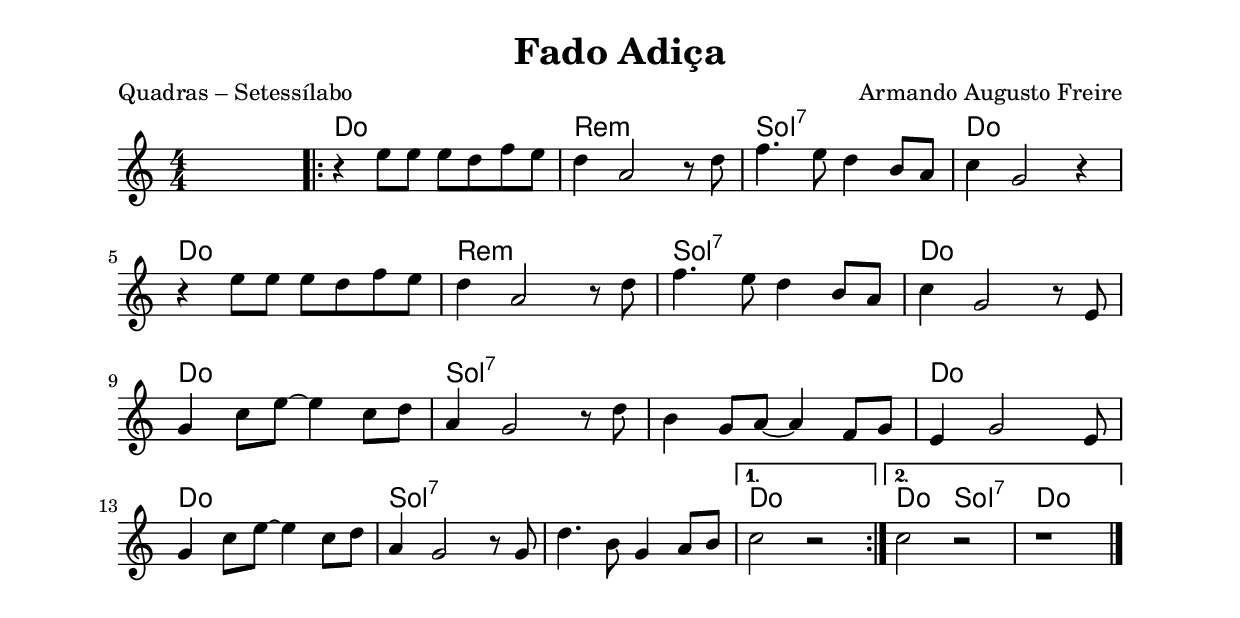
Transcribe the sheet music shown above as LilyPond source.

% Fado Adiça
% Engraved by Joan Josep Ordinas Rosa <jordinas@gmail.com> 

\version "2.19.36"
\language portugues

% Fado Adiça
% Engraved by Joan Josep Ordinas Rosa <jordinas@gmail.com> 

\version "2.19.36"
\language portugues

%%%%%%%%%%%%%%%%%%%%%%%%%%%%%%%%%%%%%%%%%%%%%%%%%%%%%%%%%%%%%%%%%%%%%%%%
% Page setup
%%%%%%%%%%%%%%%%%%%%%%%%%%%%%%%%%%%%%%%%%%%%%%%%%%%%%%%%%%%%%%%%%%%%%%%%

\paper {
  #(set-paper-size "a4")
  top-margin = 25\mm
  bottom-margin = 20\mm
  left-margin = 20\mm
  line-width =  170\mm
  ragged-bottom = ##t
}

\header {
  title = "Fado Adiça"
  composer = "Armando Augusto Freire"
  poet = "Quadras – Setessílabo"
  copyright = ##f
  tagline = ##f
}

MːStave = {
  \clef treble
  \key do \major
  \numericTimeSignature
  \time 4/4
}

MːTablature = {
  \clef tab
  \key do \major
  \numericTimeSignature
  \time 4/4
}

% EOF

% Fado Adiça
% Engraved by Joan Josep Ordinas Rosa <jordinas@gmail.com> 

\version "2.19.36"
\language portugues

%%%%%%%%%%%%%%%%%%%%%%%%%%%%%%%%%%%%%%%%%%%%%%%%%%%%%%%%%%%%%%%%%%%%%%%%
% Melody
%%%%%%%%%%%%%%%%%%%%%%%%%%%%%%%%%%%%%%%%%%%%%%%%%%%%%%%%%%%%%%%%%%%%%%%%

MːMelody = \relative do'' {
  s1
  \repeat volta 2 {
    \set Score.currentBarNumber = #1
    r4 mi8 mi mi re fa mi | re4 la2 r8 re | fa4. mi8 re4 si8 la | do4 sol2 r4 |
    r4 mi'8 mi mi re fa mi | re4 la2 r8 re | fa4. mi8 re4 si8 la | do4 sol2 r8 mi |
    sol4 do8 mi~ mi4 do8 re | la4 sol2 r8 re' | si4 sol8 la~ la4 fa8 sol | mi4 sol2 s8 mi |
    sol4 do8 mi~ mi4 do8 re | la4 sol2 r8 sol  | re'4. si8 sol4 la8 si |
  }
  \alternative {
    { do2 r2 }
    { do2 r2 r1 \bar "|." }
  }
}

% Desired measures for line
MːBreaks = \notemode {
  s1
  \repeat volta 2 {
    s1 * 4 \break
    s1 * 4 \break
    s1 * 4 \break
    s1 * 3
  }
  \alternative {
    { s1 }
    { s1 s1 }
  }
}

% EOF

% Fado Adiça
% Engraved by Joan Josep Ordinas Rosa <jordinas@gmail.com> 

\version "2.19.36"
\language portugues

%%%%%%%%%%%%%%%%%%%%%%%%%%%%%%%%%%%%%%%%%%%%%%%%%%%%%%%%%%%%%%%%%%%%%%%%
% Basic harmony
%%%%%%%%%%%%%%%%%%%%%%%%%%%%%%%%%%%%%%%%%%%%%%%%%%%%%%%%%%%%%%%%%%%%%%%%

MːHarmony = \chordmode {
  \set chordChanges = ##t
  s1
  \repeat volta 2 {
   do1 re1:m sol1:7 do1
   do1 re1:m sol1:7 do1
   do1 sol1:7 sol1:7 do1
   do1 sol1:7 sol1:7 
  }
  \alternative {
    { do1 }
    { 
      \set chordChanges = ##f
      do2 sol2:7 do1
    }
  }
}

% EOF


%%%%%%%%%%%%%%%%%%%%%%%%%%%%%%%%%%%%%%%%%%%%%%%%%%%%%%%%%%%%%%%%%%%%%%%%
% Lead sheet
%%%%%%%%%%%%%%%%%%%%%%%%%%%%%%%%%%%%%%%%%%%%%%%%%%%%%%%%%%%%%%%%%%%%%%%%

% Score

#(set-global-staff-size 20)

\score {
  \simultaneous {
    \new ChordNames {
      \MːHarmony
    }
    \new Staff \with {
    } <<
      \MːStave
      \new Voice \MːBreaks
      \new Voice {
	\MːMelody
      }
    >>
  }
  \layout {
    \context { \Score
    }
    indent = 0.0\cm
  }
  %\midi { }
}

% EOF
